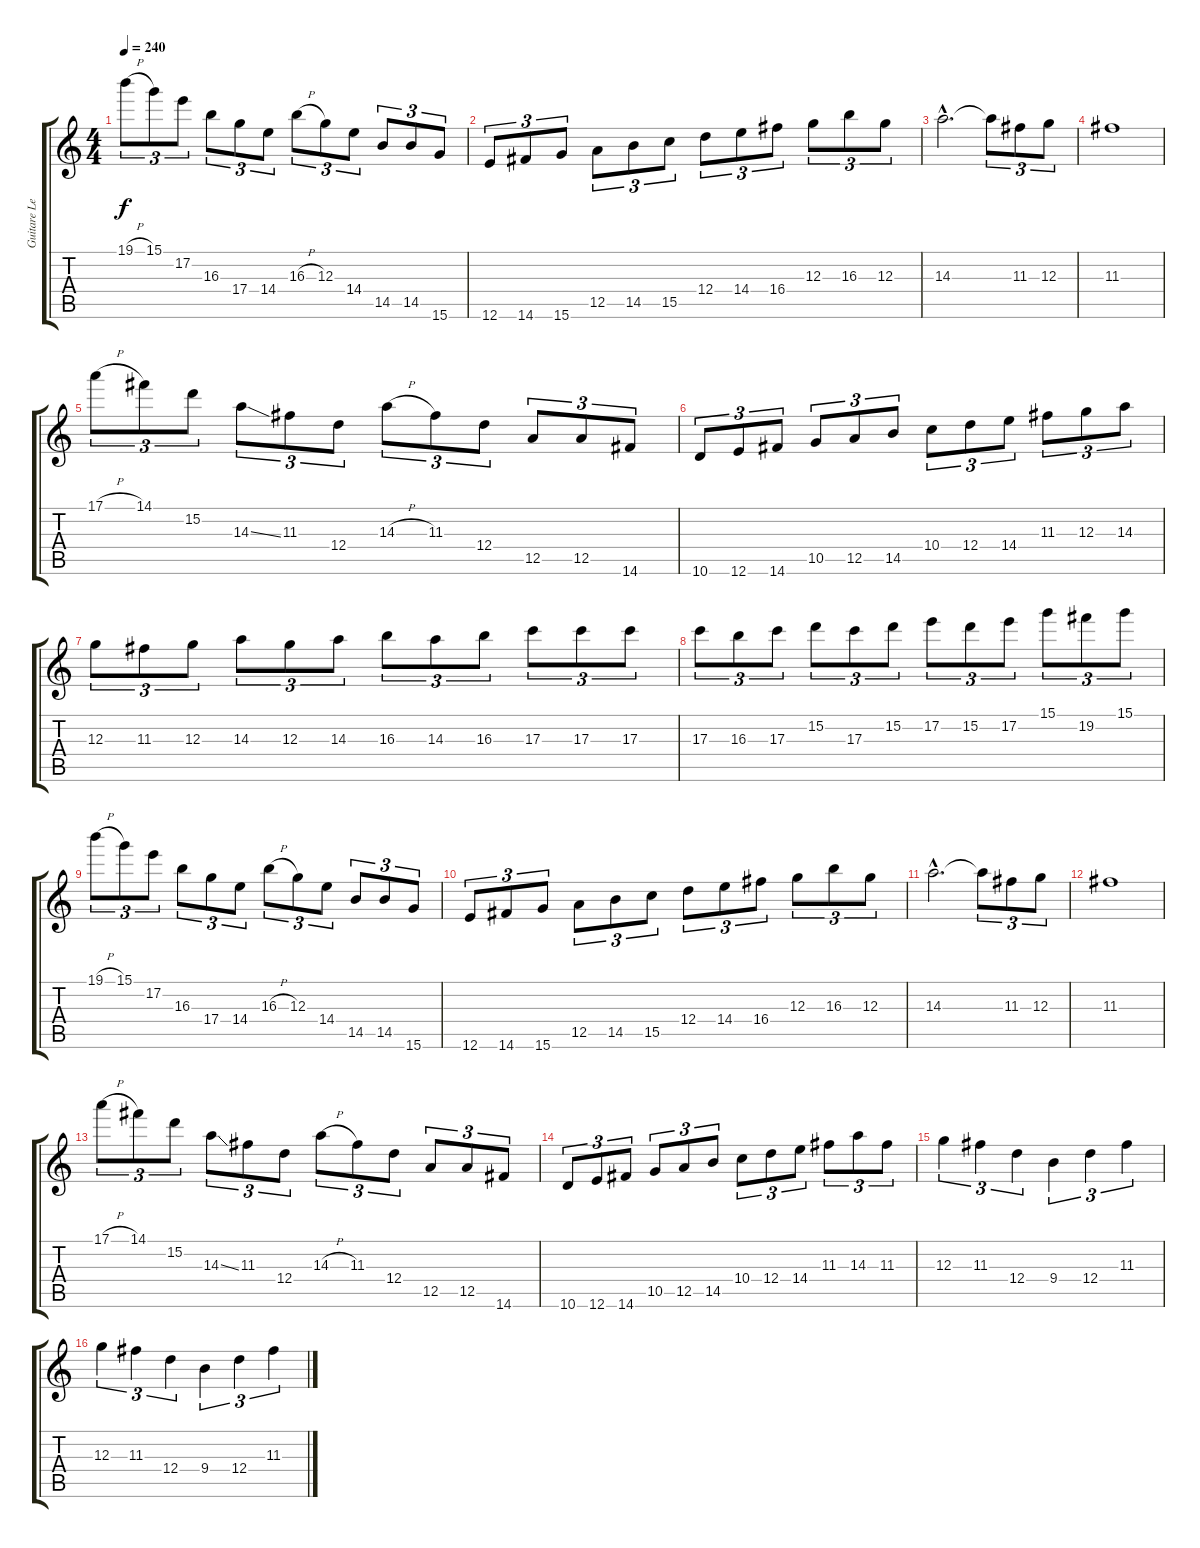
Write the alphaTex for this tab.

\track ("Guitare Lead" "Guitare Le") {instrument distortionguitar}
\staff {score tabs}
\tuning (E4 B3 G3 D3 A2 E2) {hide}
\ts (4 4)
\tempo 240
\clef g2
\ks c
19.1{h}.8{tu (3 2) dy f} 15.1.8{tu (3 2)} 17.2.8{tu (3 2)} 16.3.8{tu (3 2)} 17.4.8{tu (3 2)} 14.4.8{tu (3 2)} 16.3{h}.8{tu (3 2)} 12.3.8{tu (3 2)} 14.4.8{tu (3 2)} 14.5.8{tu (3 2)} 14.5.8{tu (3 2)} 15.6.8{tu (3 2)} |
12.6.8{tu (3 2)} 14.6.8{tu (3 2)} 15.6.8{tu (3 2)} 12.5.8{tu (3 2)} 14.5.8{tu (3 2)} 15.5.8{tu (3 2)} 12.4.8{tu (3 2)} 14.4.8{tu (3 2)} 16.4.8{tu (3 2)} 12.3.8{tu (3 2)} 16.3.8{tu (3 2)} 12.3.8{tu (3 2)} |
14.3{hac}.2{d} 14.3{t}.8{tu (3 2)} 11.3.8{tu (3 2)} 12.3.8{tu (3 2)} |
11.3.1 |
17.1{h}.8{tu (3 2)} 14.1.8{tu (3 2)} 15.2.8{tu (3 2)} 14.3{ss}.8{tu (3 2)} 11.3.8{tu (3 2)} 12.4.8{tu (3 2)} 14.3{h}.8{tu (3 2)} 11.3.8{tu (3 2)} 12.4.8{tu (3 2)} 12.5.8{tu (3 2)} 12.5.8{tu (3 2)} 14.6.8{tu (3 2)} |
10.6.8{tu (3 2)} 12.6.8{tu (3 2)} 14.6.8{tu (3 2)} 10.5.8{tu (3 2)} 12.5.8{tu (3 2)} 14.5.8{tu (3 2)} 10.4.8{tu (3 2)} 12.4.8{tu (3 2)} 14.4.8{tu (3 2)} 11.3.8{tu (3 2)} 12.3.8{tu (3 2)} 14.3.8{tu (3 2)} |
12.3.8{tu (3 2)} 11.3.8{tu (3 2)} 12.3.8{tu (3 2)} 14.3.8{tu (3 2)} 12.3.8{tu (3 2)} 14.3.8{tu (3 2)} 16.3.8{tu (3 2)} 14.3.8{tu (3 2)} 16.3.8{tu (3 2)} 17.3.8{tu (3 2)} 17.3.8{tu (3 2)} 17.3.8{tu (3 2)} |
17.3.8{tu (3 2)} 16.3.8{tu (3 2)} 17.3.8{tu (3 2)} 15.2.8{tu (3 2)} 17.3.8{tu (3 2)} 15.2.8{tu (3 2)} 17.2.8{tu (3 2)} 15.2.8{tu (3 2)} 17.2.8{tu (3 2)} 15.1.8{tu (3 2)} 19.2.8{tu (3 2)} 15.1.8{tu (3 2)} |
19.1{h}.8{tu (3 2)} 15.1.8{tu (3 2)} 17.2.8{tu (3 2)} 16.3.8{tu (3 2)} 17.4.8{tu (3 2)} 14.4.8{tu (3 2)} 16.3{h}.8{tu (3 2)} 12.3.8{tu (3 2)} 14.4.8{tu (3 2)} 14.5.8{tu (3 2)} 14.5.8{tu (3 2)} 15.6.8{tu (3 2)} |
12.6.8{tu (3 2)} 14.6.8{tu (3 2)} 15.6.8{tu (3 2)} 12.5.8{tu (3 2)} 14.5.8{tu (3 2)} 15.5.8{tu (3 2)} 12.4.8{tu (3 2)} 14.4.8{tu (3 2)} 16.4.8{tu (3 2)} 12.3.8{tu (3 2)} 16.3.8{tu (3 2)} 12.3.8{tu (3 2)} |
14.3{hac}.2{d} 14.3{t}.8{tu (3 2)} 11.3.8{tu (3 2)} 12.3.8{tu (3 2)} |
11.3.1 |
17.1{h}.8{tu (3 2)} 14.1.8{tu (3 2)} 15.2.8{tu (3 2)} 14.3{ss}.8{tu (3 2)} 11.3.8{tu (3 2)} 12.4.8{tu (3 2)} 14.3{h}.8{tu (3 2)} 11.3.8{tu (3 2)} 12.4.8{tu (3 2)} 12.5.8{tu (3 2)} 12.5.8{tu (3 2)} 14.6.8{tu (3 2)} |
10.6.8{tu (3 2)} 12.6.8{tu (3 2)} 14.6.8{tu (3 2)} 10.5.8{tu (3 2)} 12.5.8{tu (3 2)} 14.5.8{tu (3 2)} 10.4.8{tu (3 2)} 12.4.8{tu (3 2)} 14.4.8{tu (3 2)} 11.3.8{tu (3 2)} 14.3.8{tu (3 2)} 11.3.8{tu (3 2)} |
12.3.4{tu (3 2)} 11.3.4{tu (3 2)} 12.4.4{tu (3 2)} 9.4.4{tu (3 2)} 12.4.4{tu (3 2)} 11.3.4{tu (3 2)} |
12.3.4{tu (3 2)} 11.3.4{tu (3 2)} 12.4.4{tu (3 2)} 9.4.4{tu (3 2)} 12.4.4{tu (3 2)} 11.3.4{tu (3 2)}
